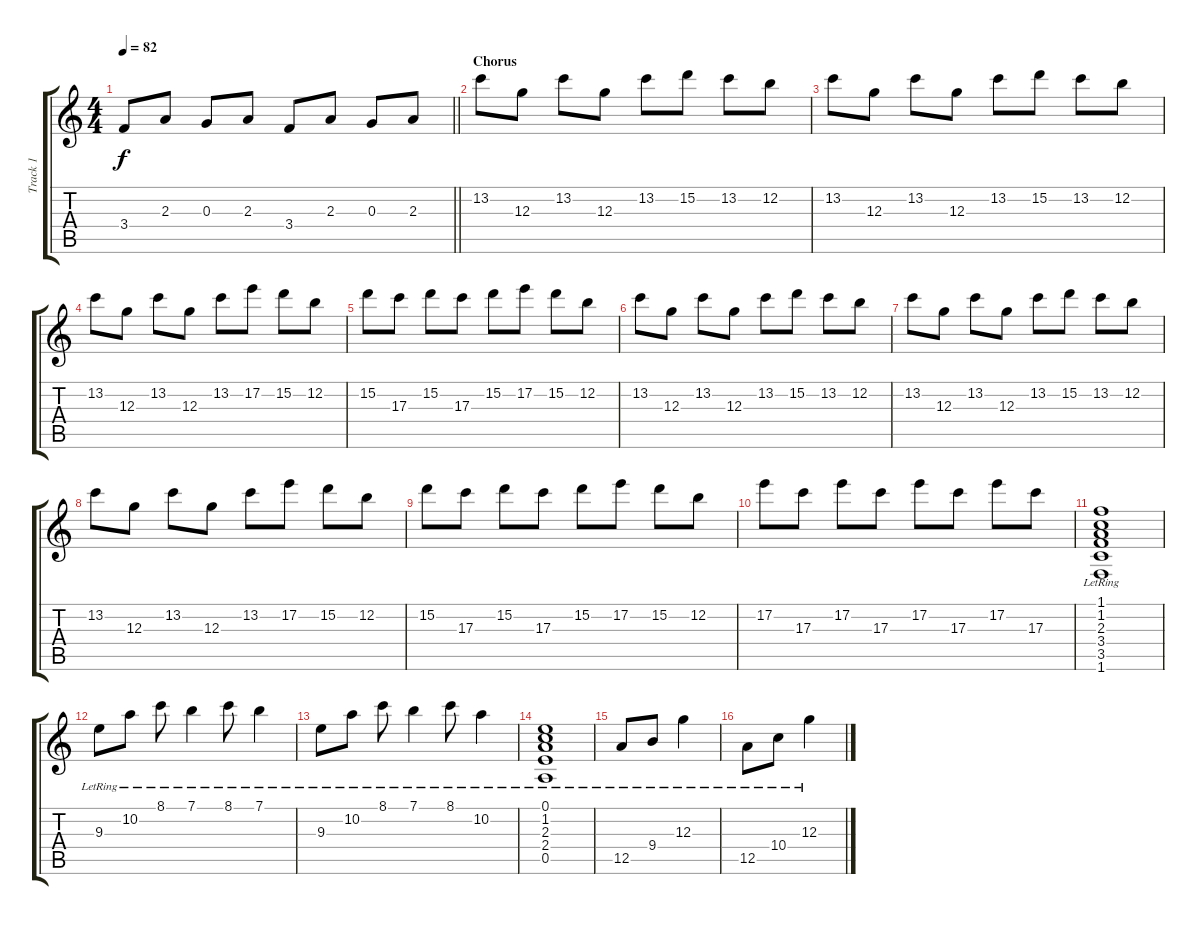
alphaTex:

\track ("Track 1" "Track 1") {instrument acousticguitarsteel}
\staff {score tabs}
\tuning (E4 B3 G3 D3 A2 E2) {hide}
\ts (4 4)
\tempo 82
\clef g2
\barLineRight lightlight
\ks c
3.4.8{dy f} 2.3.8 0.3.8 2.3.8 3.4.8 2.3.8 0.3.8 2.3.8 |
\section ("" "Chorus")
13.2.8 12.3.8 13.2.8 12.3.8 13.2.8 15.2.8 13.2.8 12.2.8 |
13.2.8 12.3.8 13.2.8 12.3.8 13.2.8 15.2.8 13.2.8 12.2.8 |
13.2.8 12.3.8 13.2.8 12.3.8 13.2.8 17.2.8 15.2.8 12.2.8 |
15.2.8 17.3.8 15.2.8 17.3.8 15.2.8 17.2.8 15.2.8 12.2.8 |
13.2.8 12.3.8 13.2.8 12.3.8 13.2.8 15.2.8 13.2.8 12.2.8 |
13.2.8 12.3.8 13.2.8 12.3.8 13.2.8 15.2.8 13.2.8 12.2.8 |
13.2.8 12.3.8 13.2.8 12.3.8 13.2.8 17.2.8 15.2.8 12.2.8 |
15.2.8 17.3.8 15.2.8 17.3.8 15.2.8 17.2.8 15.2.8 12.2.8 |
17.2.8 17.3.8 17.2.8 17.3.8 17.2.8 17.3.8 17.2.8 17.3.8 |
(1.1{lr} 1.2{lr} 2.3{lr} 3.4{lr} 3.5{lr} 1.6).1{instrument acousticguitarsteel} |
9.3{lr}.8 10.2{lr}.8 8.1{lr}.8 7.1{lr}.4 8.1{lr}.8 7.1{lr}.4 |
9.3{lr}.8 10.2{lr}.8 8.1{lr}.8 7.1{lr}.4 8.1{lr}.8 10.2{lr}.4 |
(0.1{lr} 1.2{lr} 2.3{lr} 2.4{lr} 0.5{lr}).1 |
12.5{lr}.8{instrument acousticguitarsteel} 9.4{lr}.8 12.3{lr}.4 |
12.5{lr}.8{instrument acousticguitarsteel} 10.4{lr}.8 12.3{lr}.4
